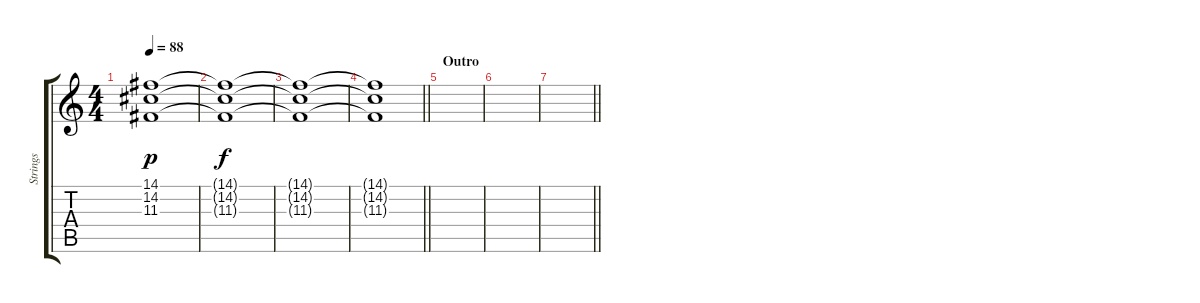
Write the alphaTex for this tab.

\track ("Strings" "Strings") {instrument stringensemble2}
\staff {score tabs}
\tuning (E4 B3 G3 D3 A2 E2) {hide}
\ts (4 4)
\tempo 88
\clef g2
\ks c
(14.1 14.2 11.3).1{dy p volume 7} |
(14.1{t} 14.2{t} 11.3{t}).1{dy f} |
(14.1{t} 14.2{t} 11.3{t}).1 |
\barLineRight lightlight
(14.1{t} 14.2{t} 11.3{t}).1 |
\section ("" "Outro")
|
|
\barLineRight lightlight
